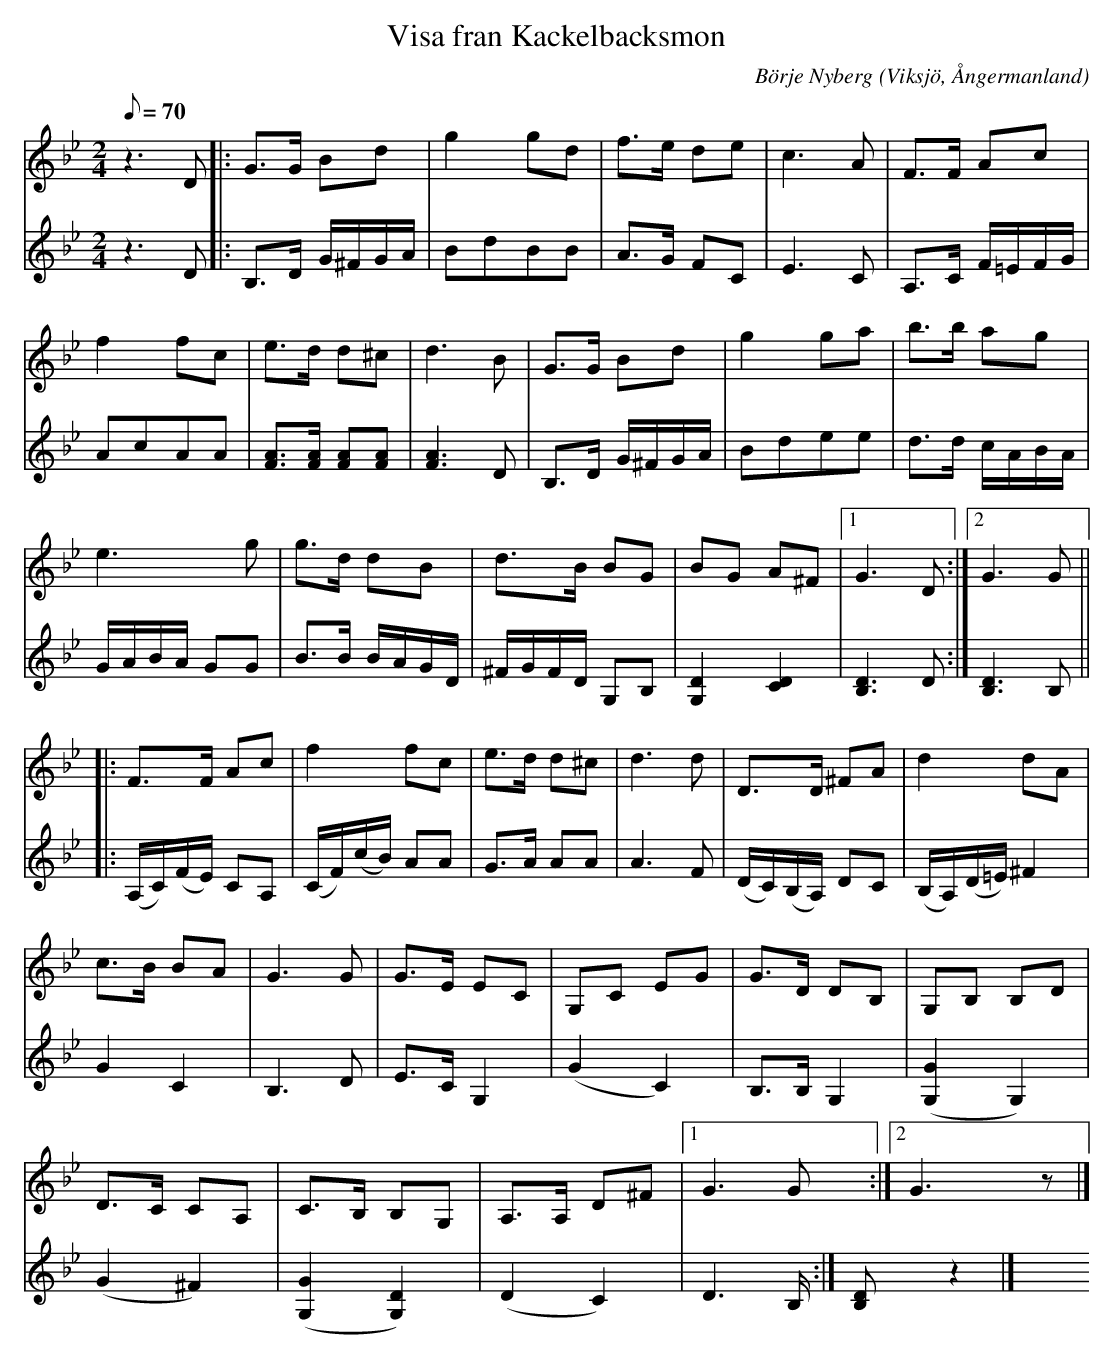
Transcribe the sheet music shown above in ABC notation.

X:1
T:Visa fran Kackelbacksmon
C:Börje Nyberg
O:Viksjö, Ångermanland
M:2/4
L:1/8
Q:70
K:Gm
V:1
z2> D2|: G>G Bd | g2 gd | f>e de | c2>A2 | F>F Ac |
f2 fc | e>d d^c | d2>B2 | G>G Bd |g2 ga | b>b ag |
e2> g2 | g>d dB |d>B BG |BG A^F |1 G2> D2 :|2 G2> G2 ||
|: F>F Ac | f2 fc | e>d d^c | d2>d2 | D>D ^FA | d2 dA |
c>B BA |G2> G2 | G>E EC | G,C EG | G>D DB, | G,B, B,D |
D>C CA, | C>B, B,G, | A,>A, D^F |1 G2> G2 :|2 G2> z2 |]
V:2
z2> D2 |: B,>D G/2^F/2G/2A/2 | BdBB | A>G FC | E2>C2 | A,>C F/2=E/2F/2G/2 |
AcAA | [AF]>[AF] [AF][AF] | [A2F2]> D2 | B,>D G/2^F/2G/2A/2 | Bdee | d>d c/2A/2B/2A/2 |
G/2A/2B/2A/2 GG | B>B B/2A/2G/2D/2 | ^F/2G/2F/2D/2 G,B, | [G,2D2] [C2D2] | [D2B,2]> D2 :| [D2B,2]> B,2 ||
|: (A,/2C/2)(F/2E/2) CA, | (C/2F/2)(c/2B/2) AA | G>A AA | A2> F2 | (D/2C/2)(B,/2A,/2) DC | (B,/2A,/2)(D/2=E/2) ^F2 |
G2 C2 | B,2> D2 | E>C G,2, |(G2 C2) | B,>B, G,2 | ([G,2G2] G,2) |
(G2 ^F2) | ([G2G,2] [D2G,2]) | (D2 C2) | D2> B, :| [DB,] z2 |]
